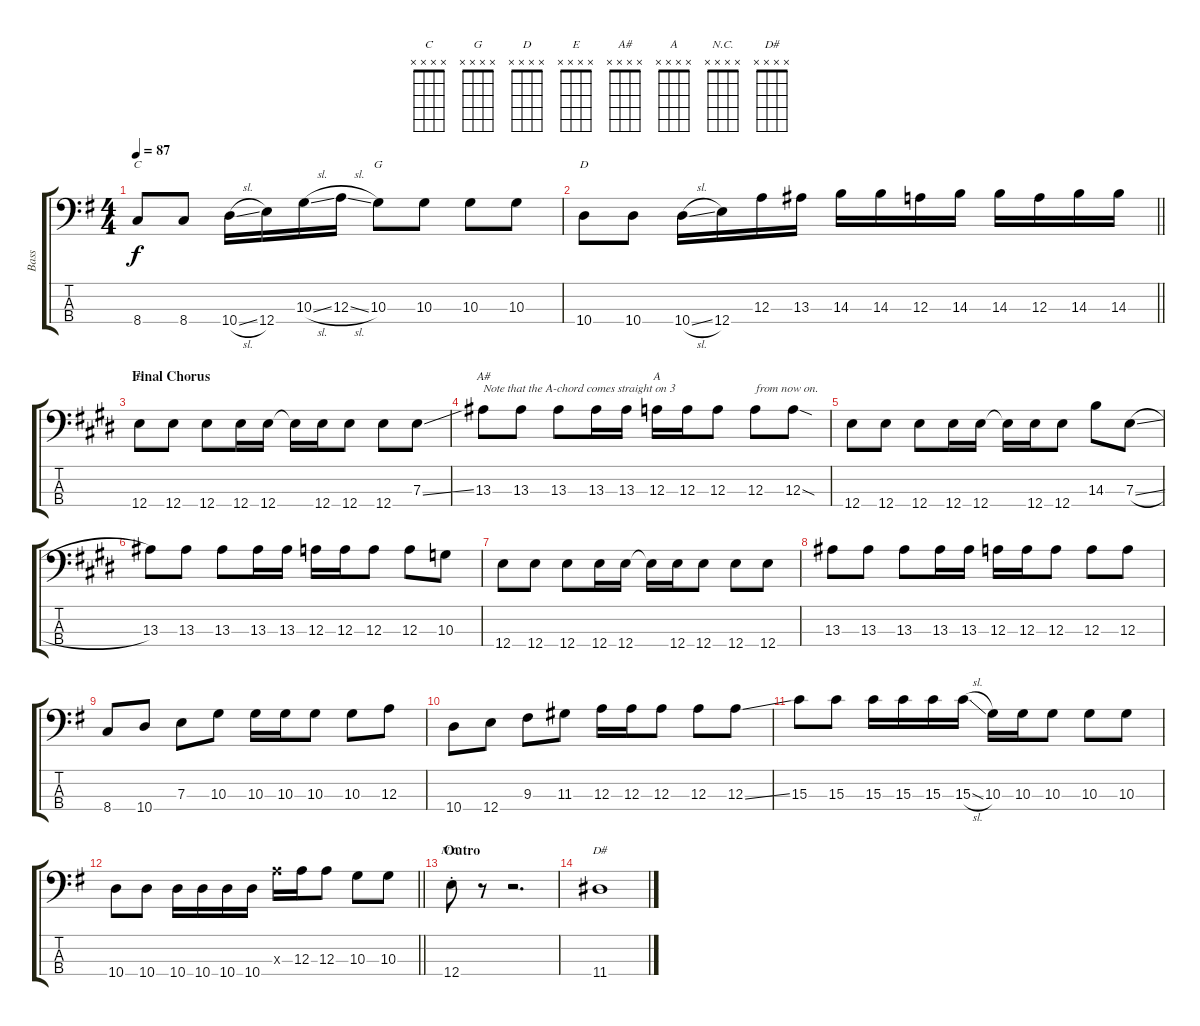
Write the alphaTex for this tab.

\track ("Bass" "Bass") {instrument electricbasspick}
\staff {score tabs}
\tuning (G2 D2 A1 E1) {hide}
\chord ("C" x x x x)
\chord ("G" x x x x)
\chord ("D" x x x x)
\chord ("E" x x x x)
\chord ("A#" x x x x)
\chord ("A" x x x x)
\chord ("N.C." x x x x)
\chord ("D#" x x x x)
\ts (4 4)
\tempo 87
\clef f4
\ks eminor
8.4.8{ch "C" dy f} 8.4.8 10.4{sl}.16 12.4.16 10.3{sl}.16 12.3{sl}.16 10.3.8{ch "G"} 10.3.8 10.3.8 10.3.8 |
\barLineRight lightlight
10.4.8{ch "D"} 10.4.8 10.4{sl}.16 12.4.16 12.3.16 13.3.16 14.3.16 14.3.16 12.3.16 14.3.16 14.3.16 12.3.16 14.3.16 14.3.16 |
\section ("" "Final Chorus")
\ks e
12.4.8{ch "E"} 12.4.8 12.4.8 12.4.16 12.4.16 12.4{t}.16 12.4.16 12.4.8 12.4.8 7.3{ss}.8 |
13.3.8{ch "A#" txt "Note that the A-chord comes straight on 3"} 13.3.8 13.3.8 13.3.16 13.3.16 12.3.16{ch "A"} 12.3.16 12.3.8 12.3.8{txt "from now on."} 12.3{sod}.8 |
12.4.8 12.4.8 12.4.8 12.4.16 12.4.16 12.4{t}.16 12.4.16 12.4.8 14.3.8 7.3{sl}.8 |
13.3.8 13.3.8 13.3.8 13.3.16 13.3.16 12.3.16 12.3.16 12.3.8 12.3.8 10.3.8 |
12.4.8 12.4.8 12.4.8 12.4.16 12.4.16 12.4{t}.16 12.4.16 12.4.8 12.4.8 12.4.8 |
13.3.8 13.3.8 13.3.8 13.3.16 13.3.16 12.3.16 12.3.16 12.3.8 12.3.8 12.3.8 |
\ks eminor
8.4.8 10.4.8 7.3.8 10.3.8 10.3.16 10.3.16 10.3.8 10.3.8 12.3.8 |
10.4.8 12.4.8 9.3.8 11.3.8 12.3.16 12.3.16 12.3.8 12.3.8 12.3{ss}.8 |
15.3.8 15.3.8 15.3.16 15.3.16 15.3.16 15.3{sl}.16 10.3.16 10.3.16 10.3.8 10.3.8 10.3.8 |
\barLineRight lightlight
10.4.8 10.4.8 10.4.16 10.4.16 10.4.16 10.4.16 12.3{x}.16 12.3.16 12.3.8 10.3.8 10.3.8 |
\section ("" "Outro")
12.4{st}.8{ch "N.C."} r.8 r.2{d} |
11.4.1{ch "D#"}
